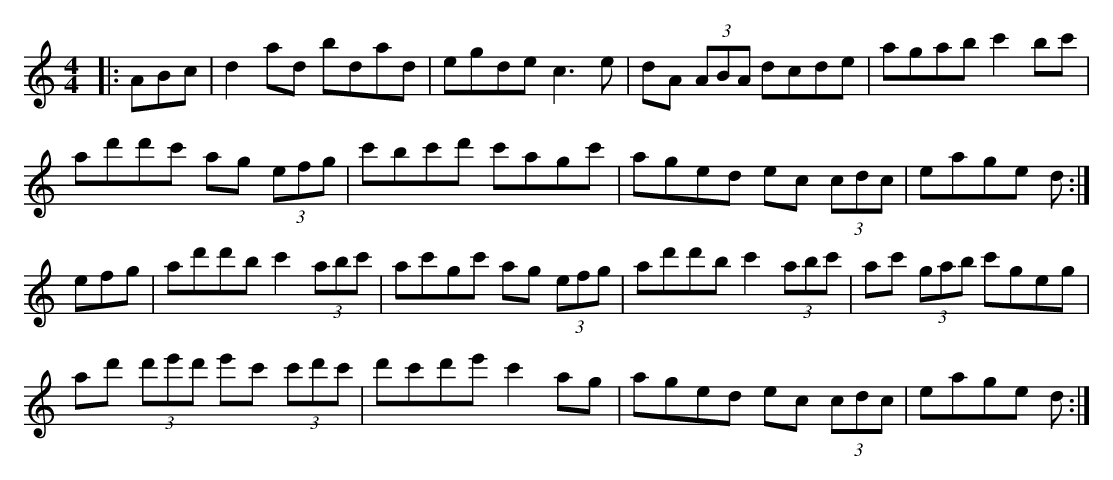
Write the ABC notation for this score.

X:1
M:4/4
K:Ddor
|:ABc|d2ad bdad|egde c3e|dA (3ABA dcde|agab c'2bc'|
ad'd'c' ag (3efg|c'bc'd' c'agc'|aged ec (3cdc|eage d:|
efg|ad'd'b c'2 (3abc'|ac'gc' ag (3efg|ad'd'b c'2 (3abc'|ac' (3gab c'geg|
ad' (3d'e'd' e'c' (3c'd'c'|d'c'd'e' c'2ag|aged ec (3cdc|eage d:|
